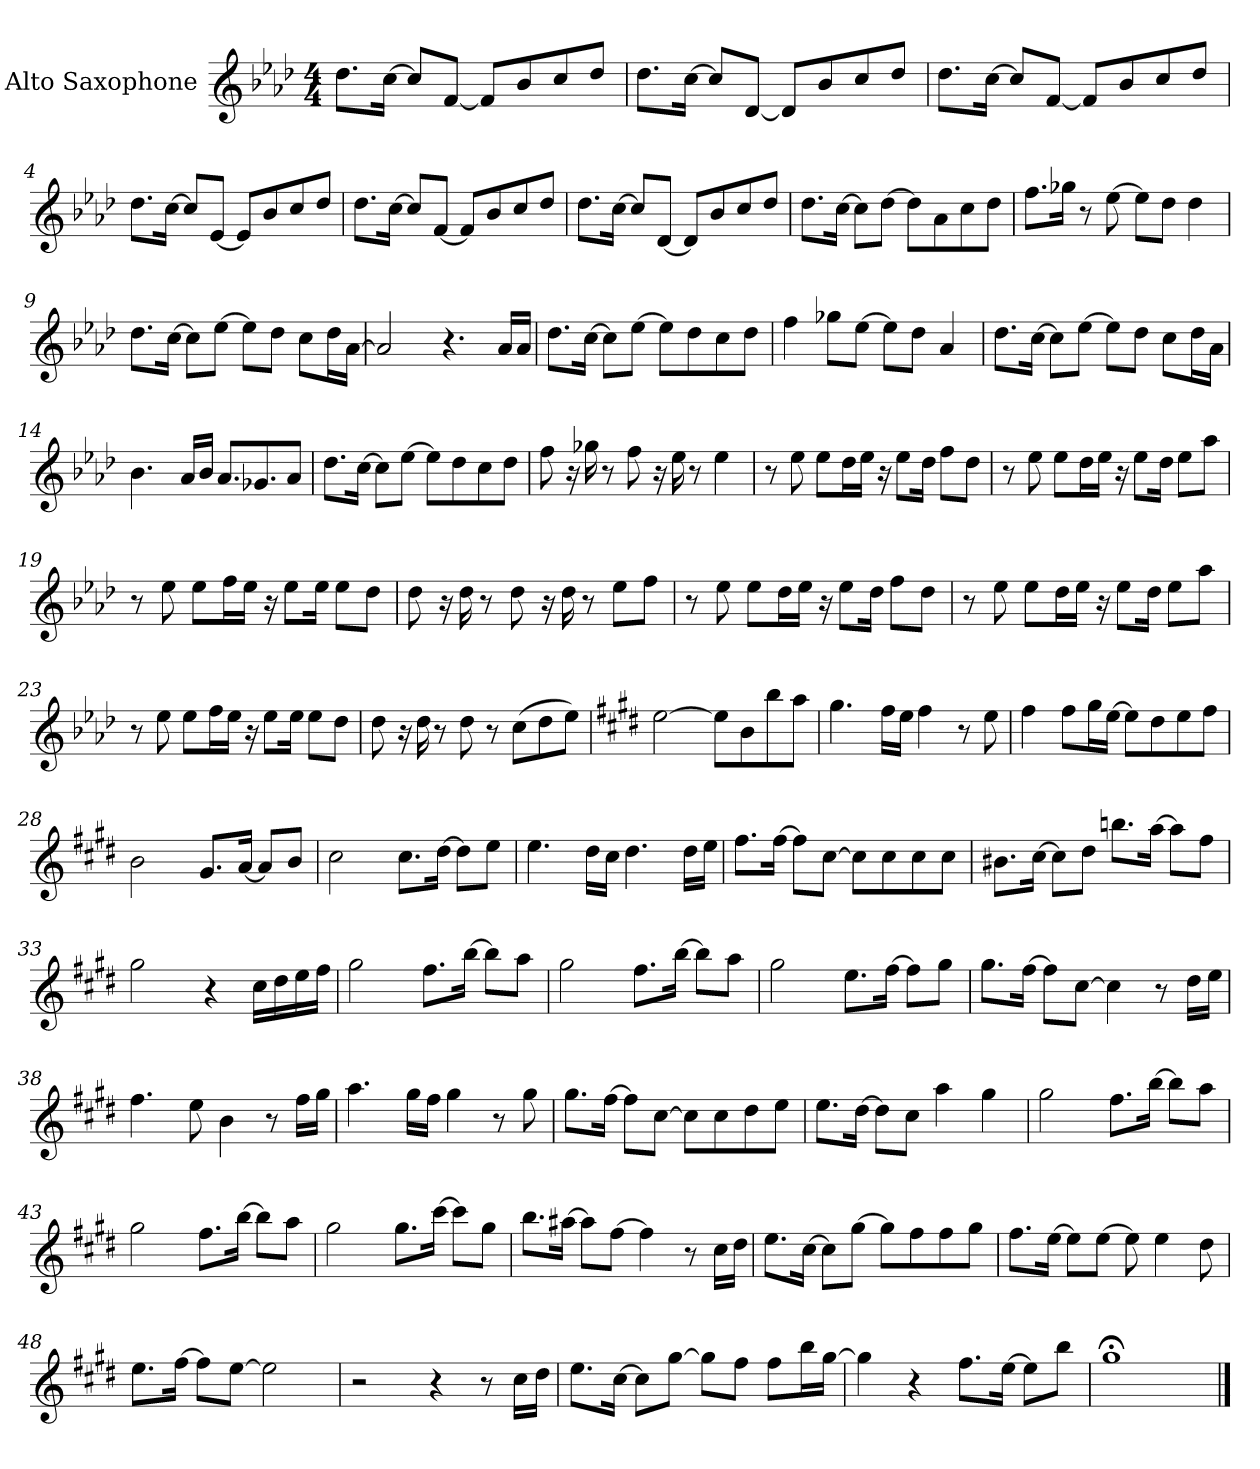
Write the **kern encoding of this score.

**kern
*part1
*staff1
*I"Alto Saxophone
*I'A. Sax.
*clefG2
*ITrd5c9
*k[b-e-a-d-g-c-f-]
*M4/4
*MM146
=1
8.f-\L
[16e-\Jk
8e-/L]
[8A-/J
8A-/L]
8d-/
8e-/
8f-/J
=2
8.f-\L
[16e-\Jk
8e-/L]
[8F-/J
8F-/L]
8d-/
8e-/
8f-/J
=3
8.f-\L
[16e-\Jk
8e-/L]
[8A-/J
8A-/L]
8d-/
8e-/
8f-/J
=4
8.f-\L
[16e-\Jk
8e-/L]
[8G-/J
8G-/L]
8d-/
8e-/
8f-/J
=5
8.f-\L
[16e-\Jk
8e-/L]
[8A-/J
8A-/L]
8d-/
8e-/
8f-/J
!!LO:LB:g=z
=6
8.f-\L
[16e-\Jk
8e-/L]
[8F-/J
8F-/L]
8d-/
8e-/
8f-/J
=7
8.f-\L
[16e-\Jk
8e-\L]
[8f-\J
8f-\L]
8c-\
8e-\
8f-\J
=8
8.a-\L
16b--X\Jk
8r
[8g-\
8g-\L]
8f-\J
4f-\
=9
8.f-\L
[16e-\Jk
8e-\L]
[8g-\J
8g-\L]
8f-\J
8e-\L
16f-\L
[16c-\JJ
=10
2c-/]
4.r
16c-/LL
16c-/JJ
!!LO:LB:g=z
=11
8.f-\L
[16e-\Jk
8e-\L]
[8g-\J
8g-\L]
8f-\
8e-\
8f-\J
=12
4a-\
8b--X\L
[8g-\J
8g-\L]
8f-\J
4c-/
=13
8.f-\L
[16e-\Jk
8e-\L]
[8g-\J
8g-\L]
8f-\J
8e-\L
16f-\L
16c-\JJ
=14
4.d-\
16c-/LL
16d-/JJ
8.c-/L
8.B--X/
8c-/J
=15
8.f-\L
[16e-\Jk
8e-\L]
[8g-\J
8g-\L]
8f-\
8e-\
8f-\J
!!LO:LB:g=z
=16
8a-\
16r
16b--X\
8r
8a-\
16r
16g-\
8r
4g-\
=17
8r
8g-\
8g-\L
16f-\L
16g-\JJ
16r
8g-\L
16f-\Jk
8a-\L
8f-\J
=18
8r
8g-\
8g-\L
16f-\L
16g-\JJ
16r
8g-\L
16f-\Jk
8g-\L
8cc-\J
=19
8r
8g-\
8g-\L
16a-\L
16g-\JJ
16r
8g-\L
16g-\Jk
8g-\L
8f-\J
!!LO:LB:g=z
=20
8f-\
16r
16f-\
8r
8f-\
16r
16f-\
8r
8g-\L
8a-\J
=21
8r
8g-\
8g-\L
16f-\L
16g-\JJ
16r
8g-\L
16f-\Jk
8a-\L
8f-\J
=22
8r
8g-\
8g-\L
16f-\L
16g-\JJ
16r
8g-\L
16f-\Jk
8g-\L
8cc-\J
=23
8r
8g-\
8g-\L
16a-\L
16g-\JJ
16r
8g-\L
16g-\Jk
8g-\L
8f-\J
!!LO:LB:g=z
=24
8f-\
16r
16f-\
8r
8f-\
8r
(8e-\L
8f-\
8g-\J)
=25
*k[f#]
[2g\
8g\L]
8d\
8dd\
8cc\J
=26
4.b\
16a\LL
16g\JJ
4a\
8r
8g\
=27
4a\
8a\L
16b\L
[16g\JJ
8g\L]
8f#\
8g\
8a\J
=28
2d\
8.B/L
[16c/Jk
8c/L]
8d/J
=29
2e\
8.e\L
[16f#\Jk
8f#\L]
8g\J
!!LO:LB:g=z
=30
4.g\
16f#\LL
16e\JJ
4.f#\
16f#\LL
16g\JJ
=31
8.a\L
[16a\Jk
8a\L]
[8e\J
8e\L]
8e\
8e\
8e\J
=32
8.d#X\L
[16e\Jk
8e\L]
8f#\J
8.ddn\L
[16cc\Jk
8cc\L]
8a\J
=33
2b\
4r
16e\LL
16f#\
16g\
16a\JJ
=34
2b\
8.a\L
[16dd\Jk
8dd\L]
8cc\J
!!LO:LB:g=z
=35
2b\
8.a\L
[16dd\Jk
8dd\L]
8cc\J
=36
2b\
8.g\L
[16a\Jk
8a\L]
8b\J
=37
8.b\L
[16a\Jk
8a\L]
[8e\J
4e\]
8r
16f#\LL
16g\JJ
=38
4.a\
8g\
4d\
8r
16a\LL
16b\JJ
=39
4.cc\
16b\LL
16a\JJ
4b\
8r
8b\
=40
8.b\L
[16a\Jk
8a\L]
[8e\J
8e\L]
8e\
8f#\
8g\J
!!LO:LB:g=z
=41
8.g\L
[16f#\Jk
8f#\L]
8e\J
4cc\
4b\
=42
2b\
8.a\L
[16dd\Jk
8dd\L]
8cc\J
=43
2b\
8.a\L
[16dd\Jk
8dd\L]
8cc\J
=44
2b\
8.b\L
[16ee\Jk
8ee\L]
8b\J
=45
8.dd\L
[16cc#X\Jk
8cc#\L]
[8a\J
4a\]
8r
16e\LL
16f#\JJ
!!LO:PB:g=z
=46
8.g\L
[16e\Jk
8e\L]
[8b\J
8b\L]
8a\
8a\
8b\J
=47
8.a\L
[16g\Jk
8g\L]
[8g\J
8g\]
4g\
8f#\
=48
8.g\L
[16a\Jk
8a\L]
[8g\J
2g\]
=49
2r
4r
8r
16e\LL
16f#\JJ
=50
8.g\L
[16e\Jk
8e\L]
[8b\J
8b\L]
8a\J
8a\L
16dd\L
[16b\JJ
!!LO:LB:g=z
=51
4b\]
4r
8.a\L
[16g\Jk
8g\L]
8dd\J
=52
1b;<
==
*-
